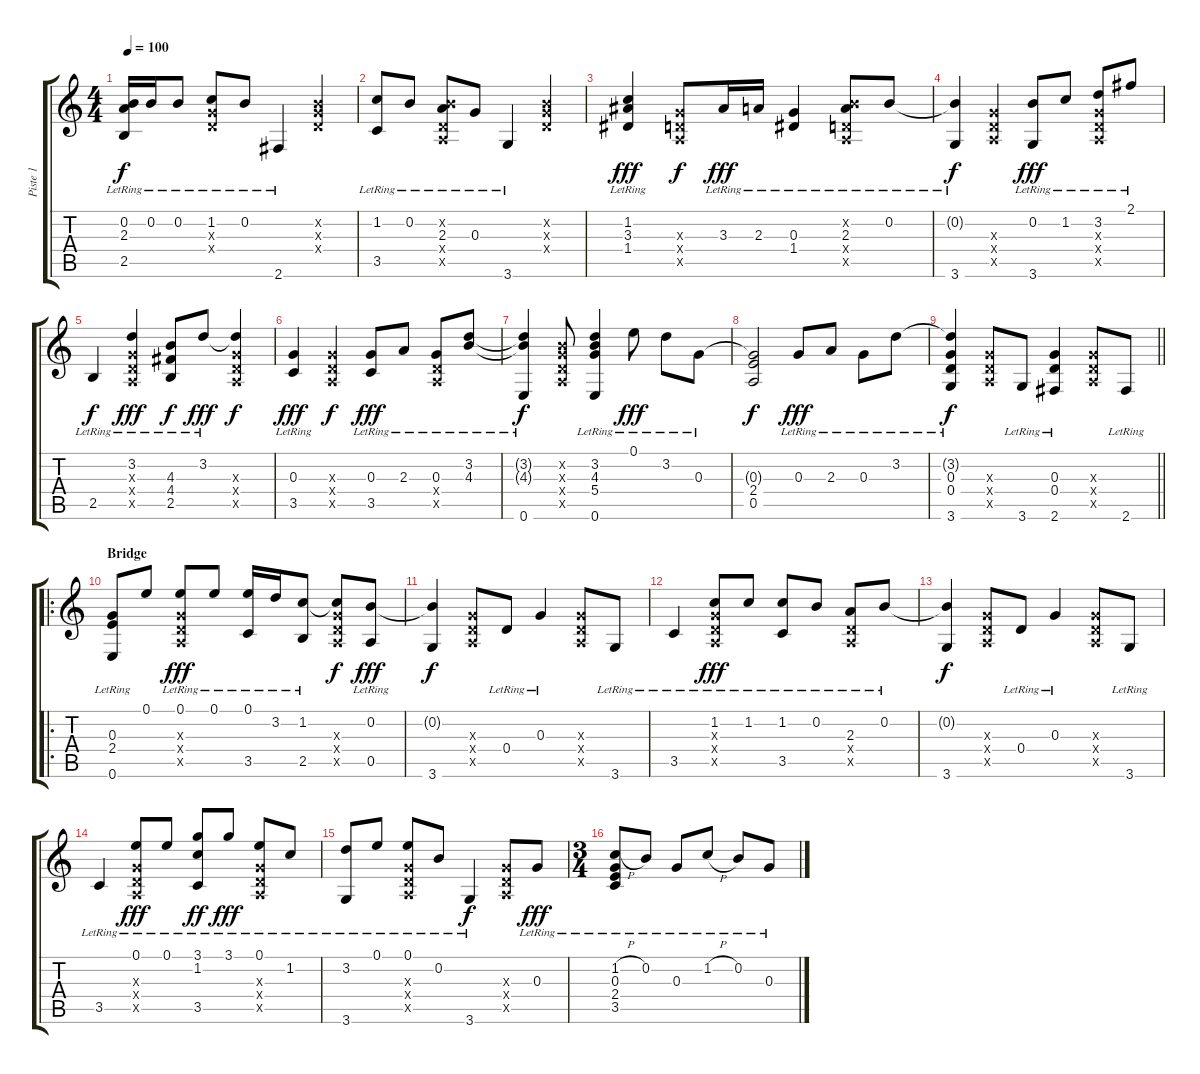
\track ("Piste 1" "Piste 1") {instrument acousticguitarnylon}
\staff {score tabs}
\tuning (E4 B3 G3 D3 A2 E2) {hide}
\ts (4 4)
\tempo 100
\clef g2
\ks c
(0.2{lr} 2.3{lr} 2.5{lr}).16{dy f} 0.2{lr}.16 0.2{lr}.8 (1.2{lr} 0.3{x} 0.4{x}).8 0.2{lr}.8 2.6{lr}.4 (0.2{x} 0.3{x} 0.4{x}).4 |
(1.2{lr} 3.5{lr}).8 0.2{lr}.8 (0.2{x} 2.3{lr} 0.4{x} 0.5{x}).8 0.3{lr}.8 3.6{lr}.4 (0.2{x} 0.3{x} 0.4{x}).4 |
(1.2{lr} 3.3{lr} 1.4{lr}).4{dy fff} (0.3{x} 0.4{x} 0.5{x}).8{dy f} 3.3{lr}.16{dy fff} 2.3{lr}.16 (0.3{lr} 1.4{lr}).4 (0.2{x} 2.3{lr} 0.4{x} 0.5{x}).8 0.2{lr}.8 |
(0.2{t} 3.6{lr}).4{dy f} (0.3{x} 0.4{x} 0.5{x}).4 (0.2{lr} 3.6{lr}).8{dy fff} 1.2{lr}.8 (3.2{lr} 0.3{x} 0.4{x} 0.5{x}).8 2.1{lr}.8 |
2.5{lr}.4{dy f} (3.2{lr} 0.3{x} 0.4{x} 0.5{x}).4{dy fff} (4.3{lr} 4.4{lr} 2.5{lr}).8{dy f} 3.2{lr}.8{dy fff} (3.2{t} 0.3{x} 0.4{x} 0.5{x}).4{dy f} |
(0.3{lr} 3.5{lr}).4{dy fff} (0.3{x} 0.4{x} 0.5{x}).4{dy f} (0.3{lr} 3.5{lr}).8{dy fff} 2.3{lr}.8 (0.3{lr} 0.4{x} 0.5{x}).8 (3.2{lr} 4.3{lr}).8 |
(3.2{t} 4.3{t} 0.6{lr}).4{dy f} (0.2{x} 0.3{x} 0.4{x} 0.5{x}).8 (3.2{lr} 4.3{lr} 5.4{lr} 0.6{lr}).4 0.1{lr}.8{dy fff} 3.2{lr}.8 0.3{lr}.8 |
(0.3{t} 2.4 0.5).2{dy f} 0.3{lr}.8{dy fff} 2.3{lr}.8 0.3{lr}.8 3.2{lr}.8 |
\barLineRight lightlight
(3.2{t} 0.3{lr} 0.4{lr} 3.6{lr}).4{dy f} (0.3{x} 0.4{x} 0.5{x}).8 3.6{lr}.8 (0.3{lr} 0.4{lr} 2.6{lr}).4 (0.3{x} 0.4{x} 0.5{x}).8 2.6{lr}.8 |
\ro
\section ("" "Bridge")
(0.3{lr} 2.4{lr} 0.6{lr}).8 0.1.8 (0.1{lr} 0.3{x} 0.4{x} 0.5{x}).8{dy fff} 0.1{lr}.8 (0.1{lr} 3.5).16 3.2{lr}.16 (1.2{lr} 2.5).8 (1.2{t} 0.3{x} 0.4{x} 0.5{x}).8{dy f} (0.2{lr} 0.5).8{dy fff} |
(0.2{t} 3.6).4{dy f} (0.3{x} 0.4{x} 0.5{x}).8 0.4{lr}.8 0.3{lr}.4 (0.3{x} 0.4{x} 0.5{x}).8 3.6{lr}.8 |
3.5{lr}.4 (1.2{lr} 0.3{x} 0.4{x} 0.5{x}).8{dy fff} 1.2{lr}.8 (1.2{lr} 3.5{lr}).8 0.2{lr}.8 (2.3{lr} 0.4{x} 0.5{x}).8 0.2{lr}.8 |
(0.2{t} 3.6).4{dy f} (0.3{x} 0.4{x} 0.5{x}).8 0.4{lr}.8 0.3{lr}.4 (0.3{x} 0.4{x} 0.5{x}).8 3.6{lr}.8 |
3.5{lr}.4 (0.1{lr} 0.3{x} 0.4{x} 0.5{x}).8{dy fff} 0.1{lr}.8 (3.1{lr} 1.2 3.5{lr}).8{dy ff} 3.1{lr}.8{dy fff} (0.1{lr} 0.3{x} 0.4{x} 0.5{x}).8 1.2{lr}.8 |
(3.2{lr} 3.6{lr}).8 0.1{lr}.8 (0.1{lr} 0.3{x} 0.4{x} 0.5{x}).8 0.2{lr}.8 3.6{lr}.4{dy f} (0.3{x} 0.4{x} 0.5{x}).8 0.3{lr}.8{dy fff} |
\ts (3 4)
(1.2{h lr} 0.3{lr} 2.4{lr} 3.5{lr}).8 0.2{lr}.8 0.3{lr}.8 1.2{h lr}.8 0.2{lr}.8 0.3{lr}.8
